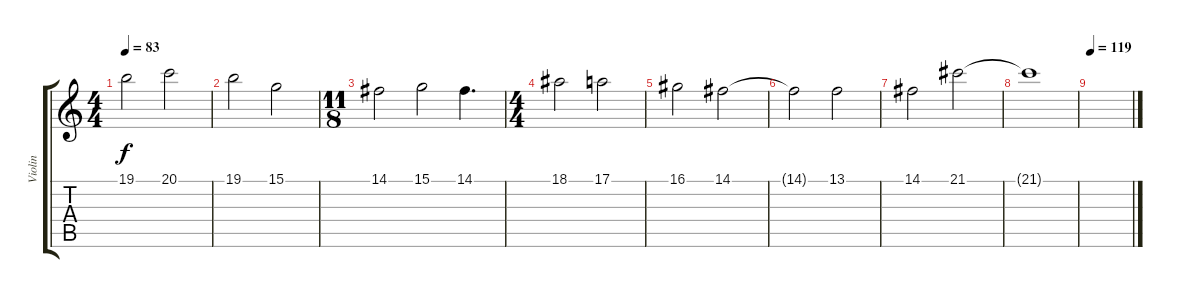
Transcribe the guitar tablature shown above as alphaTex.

\track ("Violin" "Violin") {instrument violin}
\staff {score tabs}
\tuning (E4 B3 G3 D3 A2 E2) {hide}
\ts (4 4)
\tempo 83
\clef g2
\ks c
19.1.2{dy f} 20.1.2 |
19.1.2 15.1.2 |
\ts (11 8)
14.1.2 15.1.2 14.1.4{d} |
\ts (4 4)
18.1.2 17.1.2 |
16.1.2 14.1.2 |
14.1{t}.2 13.1.2 |
14.1.2 21.1.2 |
21.1{t}.1 |
\tempo 119
